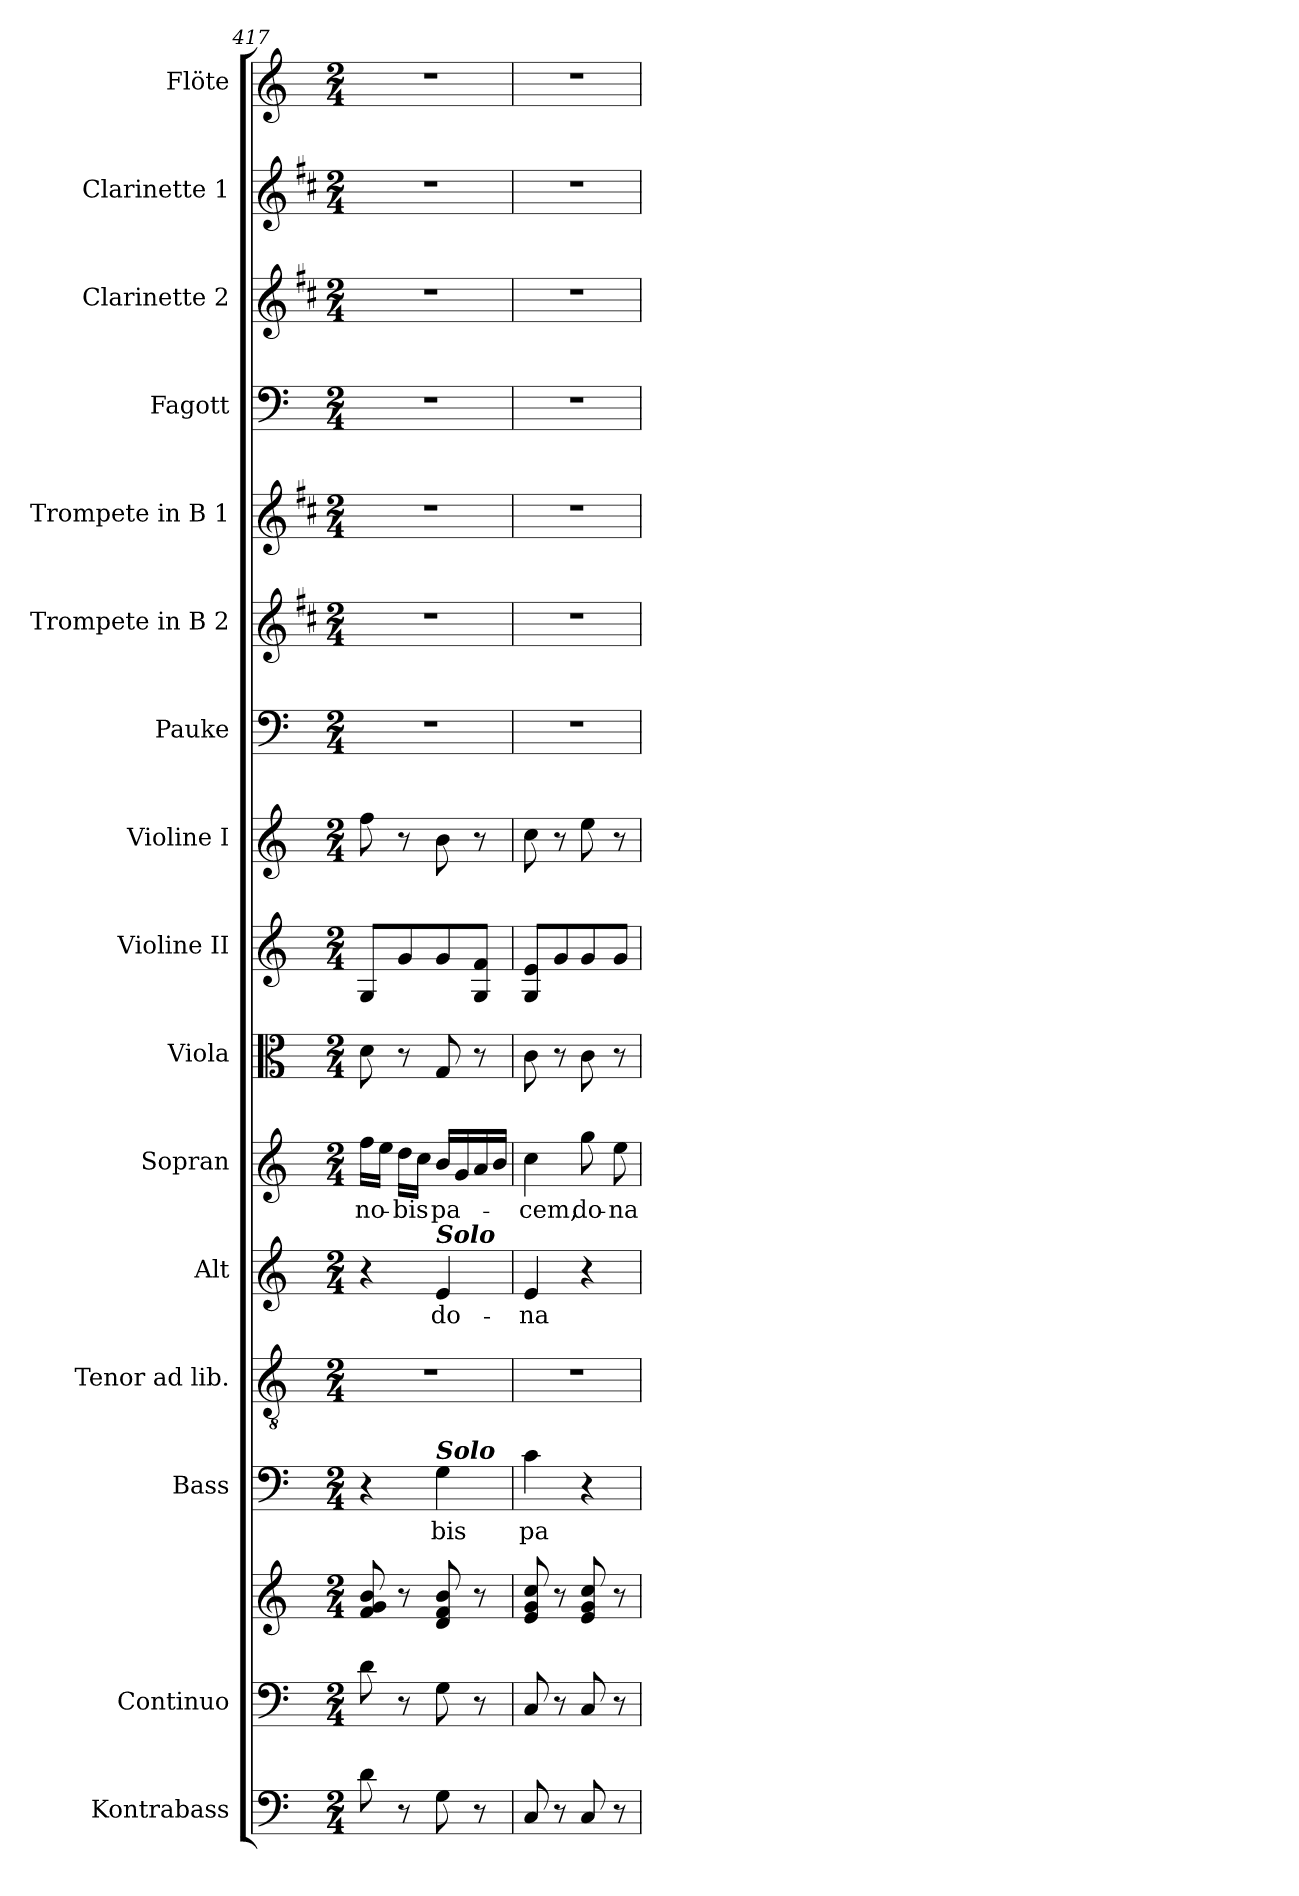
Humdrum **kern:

**kern	**kern	**kern	**kern	**text	**kern	**kern	**text	**kern	**text	**kern	**kern	**kern	**kern	**kern	**kern	**kern	**kern	**kern	**kern
*part16	*part15	*part15	*part14	*part14	*part13	*part12	*part12	*part11	*part11	*part10	*part9	*part8	*part7	*part6	*part5	*part4	*part3	*part2	*part1
*staff17	*staff16	*staff15	*staff14	*staff14	*staff13	*staff12	*staff12	*staff11	*staff11	*staff10	*staff9	*staff8	*staff7	*staff6	*staff5	*staff4	*staff3	*staff2	*staff1
*I"Kontrabass	*I"Continuo	*	*I"Bass	*	*I"Tenor ad lib.	*I"Alt	*	*I"Sopran	*	*I"Viola	*I"Violine II	*I"Violine I	*I"Pauke	*I"Trompete in B 2	*I"Trompete in B 1	*I"Fagott	*I"Clarinette 2	*I"Clarinette 1	*I"Flöte
*I'Kb.	*I'cont.	*	*I'B	*	*I'T	*I'A	*	*I'S	*	*I'Vla.	*I'Vl. II	*I'Vl. I	*I'Pk.	*	*	*I'Fg.	*I'Cl. 2	*I'Cl. 1	*I'Fl.
*clefF4	*clefF4	*clefG2	*clefF4	*	*clefGv2	*clefG2	*	*clefG2	*	*clefC3	*clefG2	*clefG2	*clefF4	*clefG2	*clefG2	*clefF4	*clefG2	*clefG2	*clefG2
*ITrd7c12	*	*	*	*	*	*	*	*	*	*	*	*	*	*ITrd1c2	*ITrd1c2	*	*ITrd1c2	*ITrd1c2	*
*k[]	*k[]	*k[]	*k[]	*	*k[]	*k[]	*	*k[]	*	*k[]	*k[]	*k[]	*k[]	*k[]	*k[]	*k[]	*k[]	*k[]	*k[]
*C:	*C:	*C:	*C:	*	*C:	*C:	*	*C:	*	*C:	*C:	*C:	*C:	*C:	*C:	*C:	*C:	*C:	*C:
*M2/4	*M2/4	*M2/4	*M2/4	*	*M2/4	*M2/4	*	*M2/4	*	*M2/4	*M2/4	*M2/4	*M2/4	*M2/4	*M2/4	*M2/4	*M2/4	*M2/4	*M2/4
=417	=417	=417	=417	=417	=417	=417	=417	=417	=417	=417	=417	=417	=417	=417	=417	=417	=417	=417	=417
!	!	!	!	!	!	!	!	!	!LO:LY:b	!	!	!	!	!	!	!	!	!	!
8D\	8d\	8f/ 8g/ 8b/	4r	.	2r	4r	.	16ff\LL	no-	8d\	8G/L	8ff\	2r	2r	2r	2r	2r	2r	2r
.	.	.	.	.	.	.	.	16ee\JJ	.	.	.	.	.	.	.	.	.	.	.
!	!	!	!	!	!	!	!	!	!LO:LY:b	!	!	!	!	!	!	!	!	!	!
8r	8r	8r	.	.	.	.	.	16dd\LL	-bis	8r	8g/	8r	.	.	.	.	.	.	.
.	.	.	.	.	.	.	.	16cc\JJ	.	.	.	.	.	.	.	.	.	.	.
!	!	!	!	!	!	!LO:TX:a:Bi:t=Solo	!	!	!	!	!	!	!	!	!	!	!	!	!
!	!	!	!LO:TX:a:Bi:t=Solo	!	!	!	!	!	!	!	!	!	!	!	!	!	!	!	!
!	!	!	!	!LO:LY:b	!	!	!LO:LY:b	!	!LO:LY:b	!	!	!	!	!	!	!	!	!	!
8GG\	8G\	8d/ 8f/ 8b/	4G\	-bis	.	4e/	do-	16b/LL	pa-	8G/	8g/	8b\	.	.	.	.	.	.	.
.	.	.	.	.	.	.	.	16g/	.	.	.	.	.	.	.	.	.	.	.
8r	8r	8r	.	.	.	.	.	16a/	.	8r	8G/ 8f/J	8r	.	.	.	.	.	.	.
.	.	.	.	.	.	.	.	16b/JJ	.	.	.	.	.	.	.	.	.	.	.
=418	=418	=418	=418	=418	=418	=418	=418	=418	=418	=418	=418	=418	=418	=418	=418	=418	=418	=418	=418
!	!	!	!	!LO:LY:b	!	!	!LO:LY:b	!	!LO:LY:b	!	!	!	!	!	!	!	!	!	!
8CC/	8C/	8e/ 8g/ 8cc/	4c\	pa-	2r	4e/	-na	4cc\	-cem,	8c\	8G/ 8e/L	8cc\	2r	2r	2r	2r	2r	2r	2r
8r	8r	8r	.	.	.	.	.	.	.	8r	8g/	8r	.	.	.	.	.	.	.
!	!	!	!	!	!	!	!	!	!LO:LY:b	!	!	!	!	!	!	!	!	!	!
8CC/	8C/	8e/ 8g/ 8cc/	4r	.	.	4r	.	8gg\	do-	8c\	8g/	8ee\	.	.	.	.	.	.	.
!	!	!	!	!	!	!	!	!	!LO:LY:b	!	!	!	!	!	!	!	!	!	!
8r	8r	8r	.	.	.	.	.	8ee\	-na	8r	8g/J	8r	.	.	.	.	.	.	.
=	=	=	=	=	=	=	=	=	=	=	=	=	=	=	=	=	=	=	=
*-	*-	*-	*-	*-	*-	*-	*-	*-	*-	*-	*-	*-	*-	*-	*-	*-	*-	*-	*-
